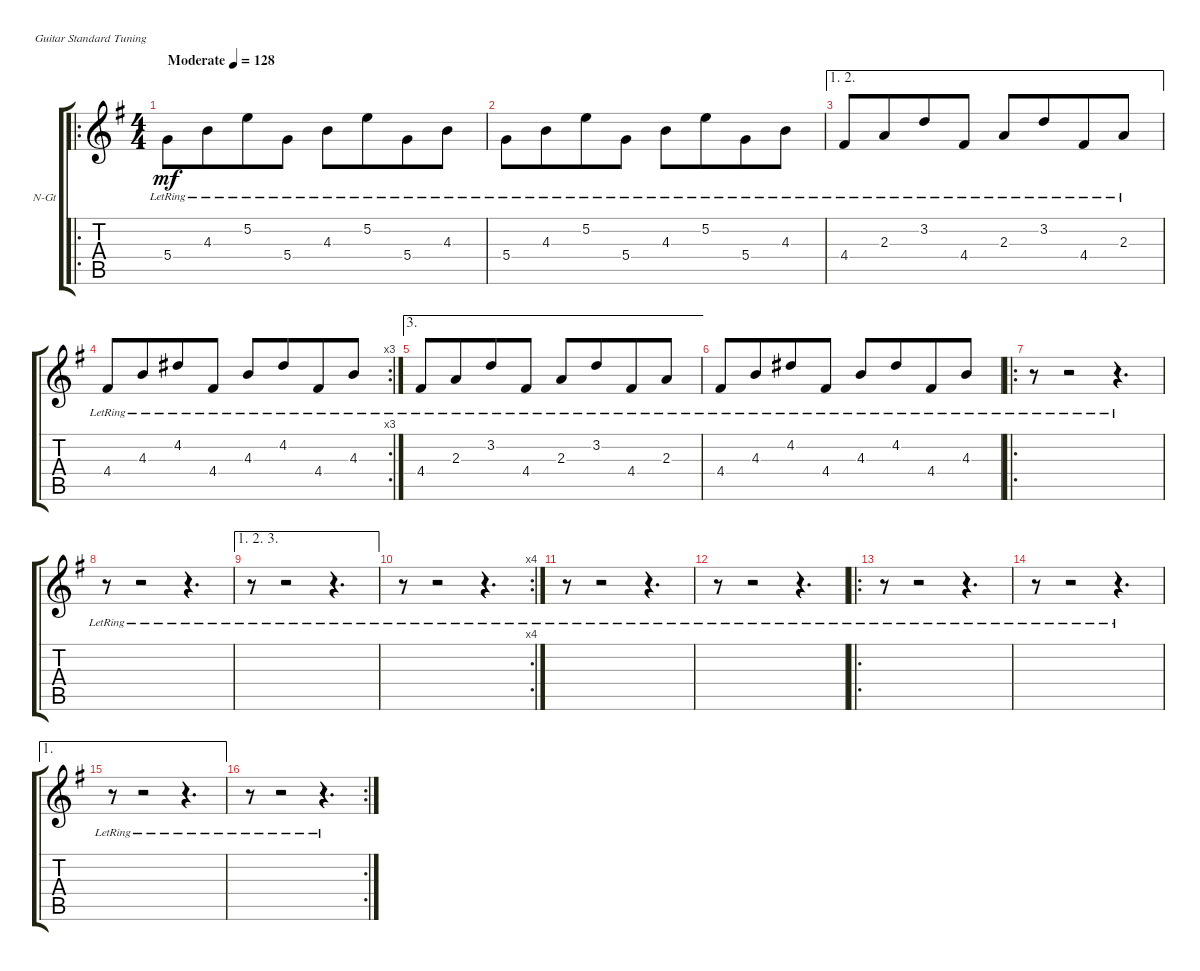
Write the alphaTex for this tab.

\bracketExtendMode groupsimilarinstruments
\firstSystemTrackNameOrientation horizontal
\otherSystemsTrackNameOrientation horizontal
\track ("Extra Guitar" "N-Gt") {instrument acousticguitarnylon}
\staff {score tabs}
\tuning (E4 B3 G3 D3 A2 E2)
\ro
\ts (4 4)
\beaming (8 2 2 2 2)
\tempo (128 "Moderate")
\clef g2
\ks eminor
5.4{lr}.8{dy mf instrument acousticguitarnylon} 4.3{lr}.8{beam merge} 5.2{lr}.8 5.4{lr}.8{beam split} 4.3{lr}.8 5.2{lr}.8{beam merge} 5.4{lr}.8 4.3{lr}.8 |
5.4{lr}.8 4.3{lr}.8{beam merge} 5.2{lr}.8 5.4{lr}.8{beam split} 4.3{lr}.8 5.2{lr}.8{beam merge} 5.4{lr}.8 4.3{lr}.8 |
\ae (1 2)
4.4{lr}.8 2.3{lr}.8{beam merge} 3.2{lr}.8 4.4{lr}.8{beam split} 2.3{lr}.8 3.2{lr}.8{beam merge} 4.4{lr}.8 2.3{lr}.8 |
\rc 3
4.4{lr}.8 4.3{lr}.8{beam merge} 4.2{lr}.8 4.4{lr}.8{beam split} 4.3{lr}.8 4.2{lr}.8{beam merge} 4.4{lr}.8 4.3{lr}.8 |
\ae 3
4.4{lr}.8 2.3{lr}.8{beam merge} 3.2{lr}.8 4.4{lr}.8{beam split} 2.3{lr}.8 3.2{lr}.8{beam merge} 4.4{lr}.8 2.3{lr}.8 |
4.4{lr}.8 4.3{lr}.8{beam merge} 4.2{lr}.8 4.4{lr}.8{beam split} 4.3{lr}.8 4.2{lr}.8{beam merge} 4.4{lr}.8 4.3{lr}.8 |
\ro
r.8 r.2 r.4{d} |
r.8 r.2 r.4{d} |
\ae (1 2 3)
r.8 r.2 r.4{d} |
\rc 4
r.8 r.2 r.4{d} |
r.8 r.2 r.4{d} |
r.8 r.2 r.4{d} |
\ro
r.8 r.2 r.4{d} |
r.8 r.2 r.4{d} |
\ae 1
r.8 r.2 r.4{d} |
\rc 2
r.8 r.2 r.4{d}
